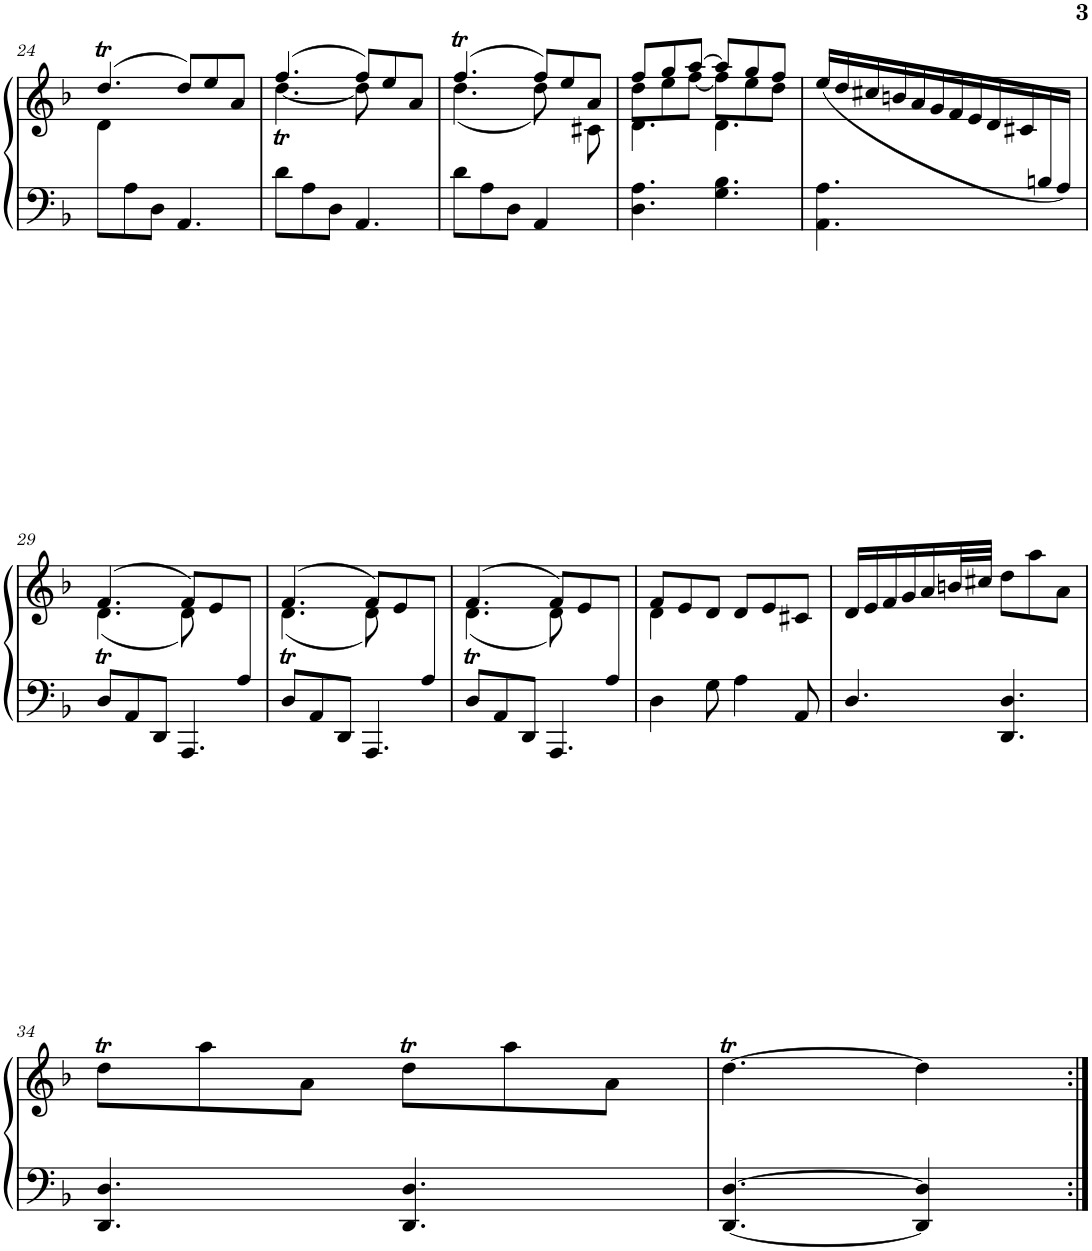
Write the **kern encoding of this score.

**kern	**kern
*part1	*part1
*staff2	*staff1
*I"Piano	*
*I'Piano	*
!!LO:PB:g=z
*clefF4	*clefG2
*k[b-]	*k[b-]
*M6/8	*M6/8
=24	=24
*	*^
8ryy	(>4.ddT/	8d\L
8A\	.	2ryy
8D\J	.	.
4.AA/	8dd/L)	.
.	8ee/	.
.	8a/J	8ryy
=25	=25	=25
8d\L	(4.ff/	[4.ddT\
8A\	.	.
8D\J	.	.
4.AA/	8ff/L)	8dd\]
.	8ee/	4ryy
.	8a/J	.
=26	=26	=26
*	*	*^
8d\L	(4.ff/	(4.dd>\	8ryy
*	*	*v	*v
8A\	.	.
8D\J	.	.
4AA/	8ff/L)	8dd\)
.	8ee/	4ryy
*	*	*^
8ryy	8a/J	.	8c#X\
=27	=27	=27	=27
4.D\ 4.A\	8ff/L	8dd\L	4.d\
.	8gg/	8ee\	.
.	[>8aa/J	[<8ff\J	.
4.G\ 4.B-\	8aa/L]	8ff\L]	4.d\
.	8gg/	8ee\	.
.	8ff/J	8dd\J	.
*	*v	*v	*v
=28	=28
*^	*
8ryy	4.AA\ 4.A\	(<16ee/LL
.	.	16dd/
.	.	16cc#X/
.	.	16bn/
.	.	16a/
.	.	16g/
.	4ryy	16f/
.	.	16e/
.	.	16d/
.	.	16c#X/
16Bn/	8ryy	8ryy
16A/JJ)	.	.
!!LO:LB:g=z
=29	=29	=29
*	*	*^
8ryy	8D/L	(4.f/	(4.dT\
.	8AA/	.	.
.	8DD/J	.	.
.	4.AAA/	8f/L)	8d\)
.	.	8e/	8ryy
8A/J	.	8ryy	8ryy
=30	=30	=30	=30
8ryy	8D/L	(4.f/	(4.dT\
.	8AA/	.	.
.	8DD/J	.	.
.	4.AAA/	8f/L)	8d\)
.	.	8e/	8ryy
8A/J	.	8ryy	8ryy
=31	=31	=31	=31
8ryy	8D/L	(4.f/	(4.dT\
.	8AA/	.	.
.	8DD/J	.	.
.	4.AAA/	8f/L)	8d\)
.	.	8e/	8ryy
8A/J	.	8ryy	8ryy
*v	*v	*	*
=32	=32	=32
4D\	8f/L	4d\
.	8e/	.
8G\	8d/J	2ryy
4A\	8d/L	.
.	8e/	.
8AA/	8c#X/J	.
*	*v	*v
=33	=33
4.D/	16d/LL
.	16e/
.	16f/
.	16g/
.	16a/
.	32bn/L
.	32cc#X/JJJ
4.DD/ 4.D/	8dd\L
.	8aa\
.	8a\J
!!LO:LB:g=z
=34	=34
4.DD/ 4.D/	8dd>\L
.	8aa\
.	8a\J
4.DD/ 4.D/	8dd>\L
.	8aa\
.	8a\J
=35	=35
[<4.DD/ [>4.D/	[>4.ddT\
4DD/] 4D/]	4dd\]
=:|!	=:|!
*-	*-
